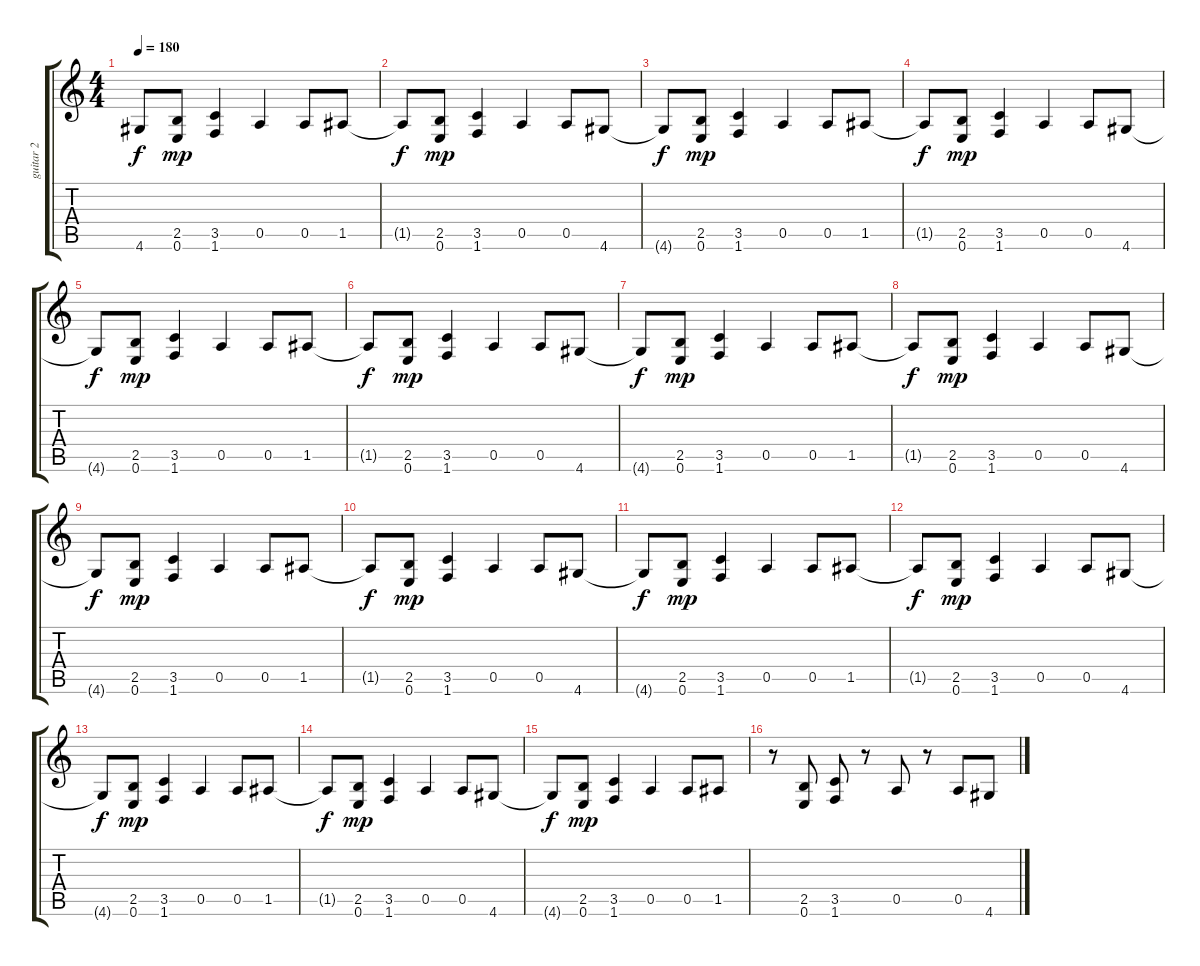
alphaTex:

\track ("guitar 2            " "guitar 2  ") {instrument distortionguitar}
\staff {score tabs}
\tuning (E4 B3 G3 D3 A2 E2) {hide}
\ts (4 4)
\tempo 180
\clef g2
\ks c
4.6{t}.8{dy f} (2.5 0.6).8{dy mp} (3.5 1.6).4 0.5.4 0.5.8 1.5.8 |
1.5{t}.8{dy f} (2.5 0.6).8{dy mp} (3.5 1.6).4 0.5.4 0.5.8 4.6.8 |
4.6{t}.8{dy f} (2.5 0.6).8{dy mp} (3.5 1.6).4 0.5.4 0.5.8 1.5.8 |
1.5{t}.8{dy f} (2.5 0.6).8{dy mp} (3.5 1.6).4 0.5.4 0.5.8 4.6.8 |
4.6{t}.8{dy f} (2.5 0.6).8{dy mp} (3.5 1.6).4 0.5.4 0.5.8 1.5.8 |
1.5{t}.8{dy f} (2.5 0.6).8{dy mp} (3.5 1.6).4 0.5.4 0.5.8 4.6.8 |
4.6{t}.8{dy f} (2.5 0.6).8{dy mp} (3.5 1.6).4 0.5.4 0.5.8 1.5.8 |
1.5{t}.8{dy f} (2.5 0.6).8{dy mp} (3.5 1.6).4 0.5.4 0.5.8 4.6.8 |
4.6{t}.8{dy f} (2.5 0.6).8{dy mp} (3.5 1.6).4 0.5.4 0.5.8 1.5.8 |
1.5{t}.8{dy f} (2.5 0.6).8{dy mp} (3.5 1.6).4 0.5.4 0.5.8 4.6.8 |
4.6{t}.8{dy f} (2.5 0.6).8{dy mp} (3.5 1.6).4 0.5.4 0.5.8 1.5.8 |
1.5{t}.8{dy f} (2.5 0.6).8{dy mp} (3.5 1.6).4 0.5.4 0.5.8 4.6.8 |
4.6{t}.8{dy f} (2.5 0.6).8{dy mp} (3.5 1.6).4 0.5.4 0.5.8 1.5.8 |
1.5{t}.8{dy f} (2.5 0.6).8{dy mp} (3.5 1.6).4 0.5.4 0.5.8 4.6.8 |
4.6{t}.8{dy f} (2.5 0.6).8{dy mp} (3.5 1.6).4 0.5.4 0.5.8 1.5.8 |
r.8 (2.5 0.6).8 (3.5 1.6).8 r.8 0.5.8 r.8 0.5.8 4.6.8
